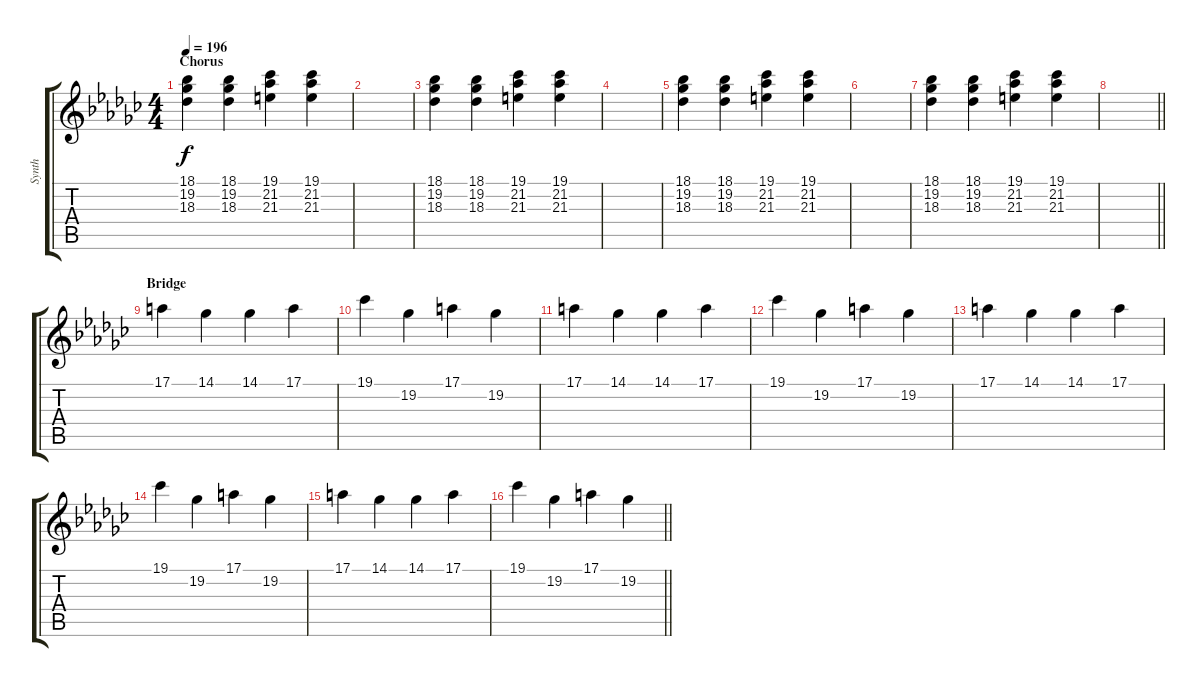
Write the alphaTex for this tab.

\track ("Synth" "Synth") {instrument pad3polysynth}
\staff {score tabs}
\tuning (E4 B3 G3 D3 A2 E2) {hide}
\ts (4 4)
\section ("" "Chorus")
\tempo 196
\clef g2
\ks gb
(18.1 19.2 18.3).4{dy f} (18.1 19.2 18.3).4 (19.1 21.2 21.3).4 (19.1 21.2 21.3).4 |
|
(18.1 19.2 18.3).4 (18.1 19.2 18.3).4 (19.1 21.2 21.3).4 (19.1 21.2 21.3).4 |
|
(18.1 19.2 18.3).4 (18.1 19.2 18.3).4 (19.1 21.2 21.3).4 (19.1 21.2 21.3).4 |
|
(18.1 19.2 18.3).4 (18.1 19.2 18.3).4 (19.1 21.2 21.3).4 (19.1 21.2 21.3).4 |
\barLineRight lightlight
|
\section ("" "Bridge")
17.1.4 14.1.4 14.1.4 17.1.4 |
19.1.4 19.2.4 17.1.4 19.2.4 |
17.1.4 14.1.4 14.1.4 17.1.4 |
19.1.4 19.2.4 17.1.4 19.2.4 |
17.1.4 14.1.4 14.1.4 17.1.4 |
19.1.4 19.2.4 17.1.4 19.2.4 |
17.1.4 14.1.4 14.1.4 17.1.4 |
\barLineRight lightlight
19.1.4 19.2.4 17.1.4 19.2.4
